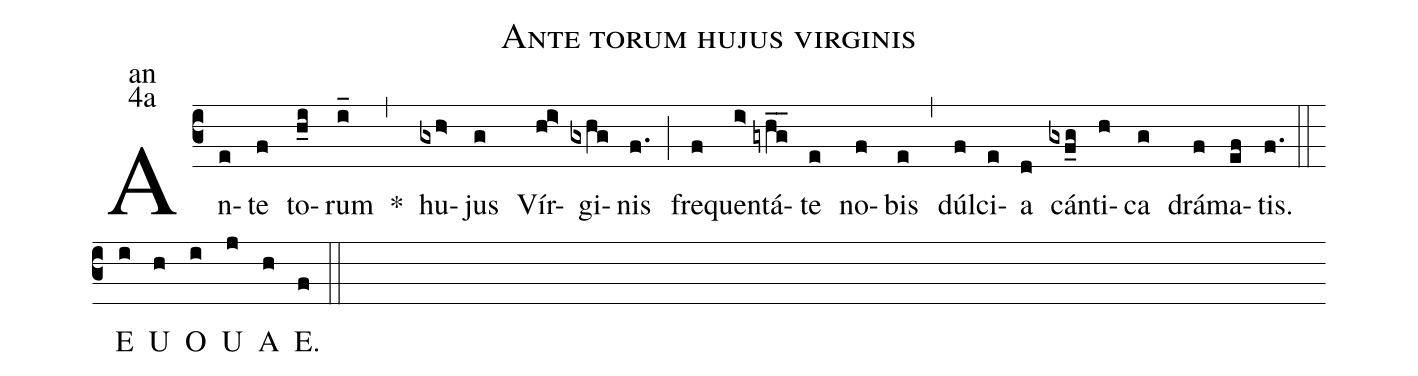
name:Ante torum hujus virginis;
office-part:an;
mode:4a;
%%
(c3) An(e)te(f) to(h_i)rum(i_) <sp>*</sp>(,)
hu(gxh>)jus(g) Vír(hi>)gi(gxhg)nis(f.) (;)
fre(f)quen(i>)tá(gyhg__)te(e) no(f)bis(e) (,)
dúl(f)ci(e)a(d) cán(gxf_g)ti(h)ca(g) drá(f)ma(ef)tis.(f.) (::)
<eu>E(i) U(h) O(i) U(j) A(h) E.(f) </eu>(::)
